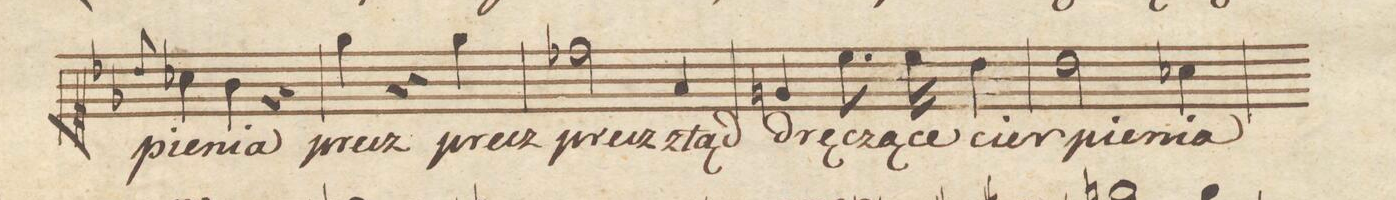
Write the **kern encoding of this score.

**kern	**text	**dynam
*I"Soprano.	*	*
*clefC1	*	*
*k[b-e-]	*	*
*met(c|)	*	*
*M3/4	*	*
8qqb-/	.	.
4a-X\	-pie-	.
4g\	-nia	.
4r	.	.
=92	=92	=92
4ee-\	precz	.
4r	.	.
4ee-\	precz	.
=93	=93	=93
2dd-X\	precz	.
4f/	ztąd	.
=94	=94	=94
4en/	drę-	.
8.cc\	-czą-	.
16cc\	-ce	.
4b-\	cier-	.
=95	=95	=95
2b-\	-pie-	.
4a-X\	-nia	.
=96	=96	=96
*-	*-	*-
